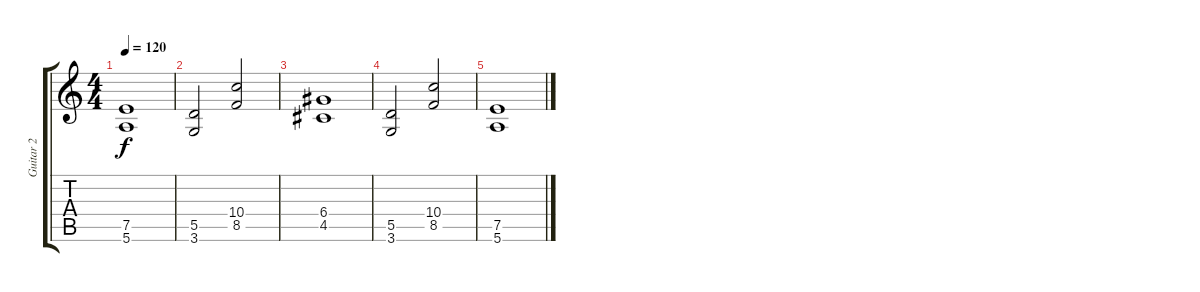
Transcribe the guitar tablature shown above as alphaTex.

\track ("Guitar 2" "Guitar 2") {instrument distortionguitar}
\staff {score tabs}
\tuning (E4 B3 G3 D3 A2 E2) {hide}
\ts (4 4)
\tempo 120
\clef g2
\ks c
(7.5 5.6).1{dy f} |
(5.5 3.6).2 (10.4 8.5).2 |
(6.4 4.5).1 |
(5.5 3.6).2{volume 0} (10.4 8.5).2 |
(7.5 5.6).1
